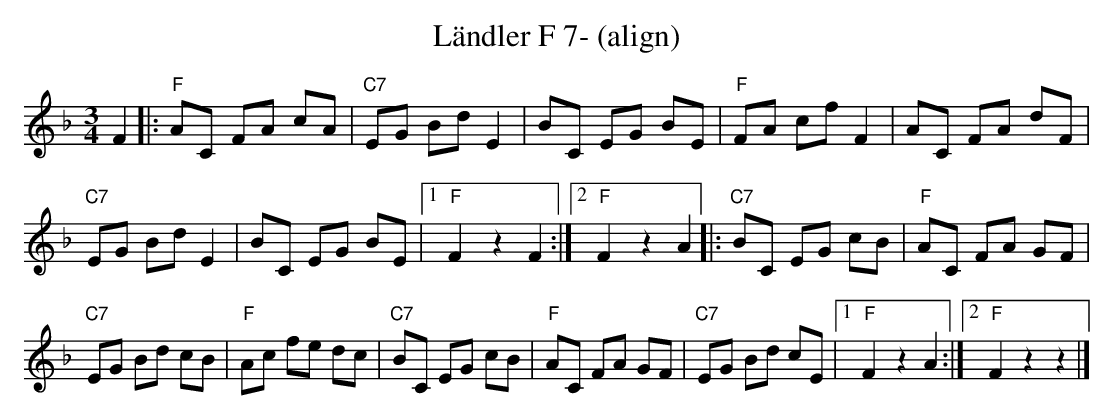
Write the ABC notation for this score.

X:1
T:Ländler F 7- (align)
M:3/4
L:1/8
K:Fmaj
F2 |: "F"AC FA cA | "C7"EG Bd E2 | BC EG BE | "F"FA cf F2 | AC FA dF |
"C7"EG Bd E2 | BC EG BE |1 "F"F2z2F2 :|2 "F"F2z2A2 |: \
"C7"BC EG cB | "F"AC FA GF |
"C7"EG Bd cB | "F"Ac fe dc | "C7"BC EG cB | "F"AC FA GF | "C7"EG Bd cE |1 "F"F2z2A2 :|2 "F"F2 z2z2 |]
